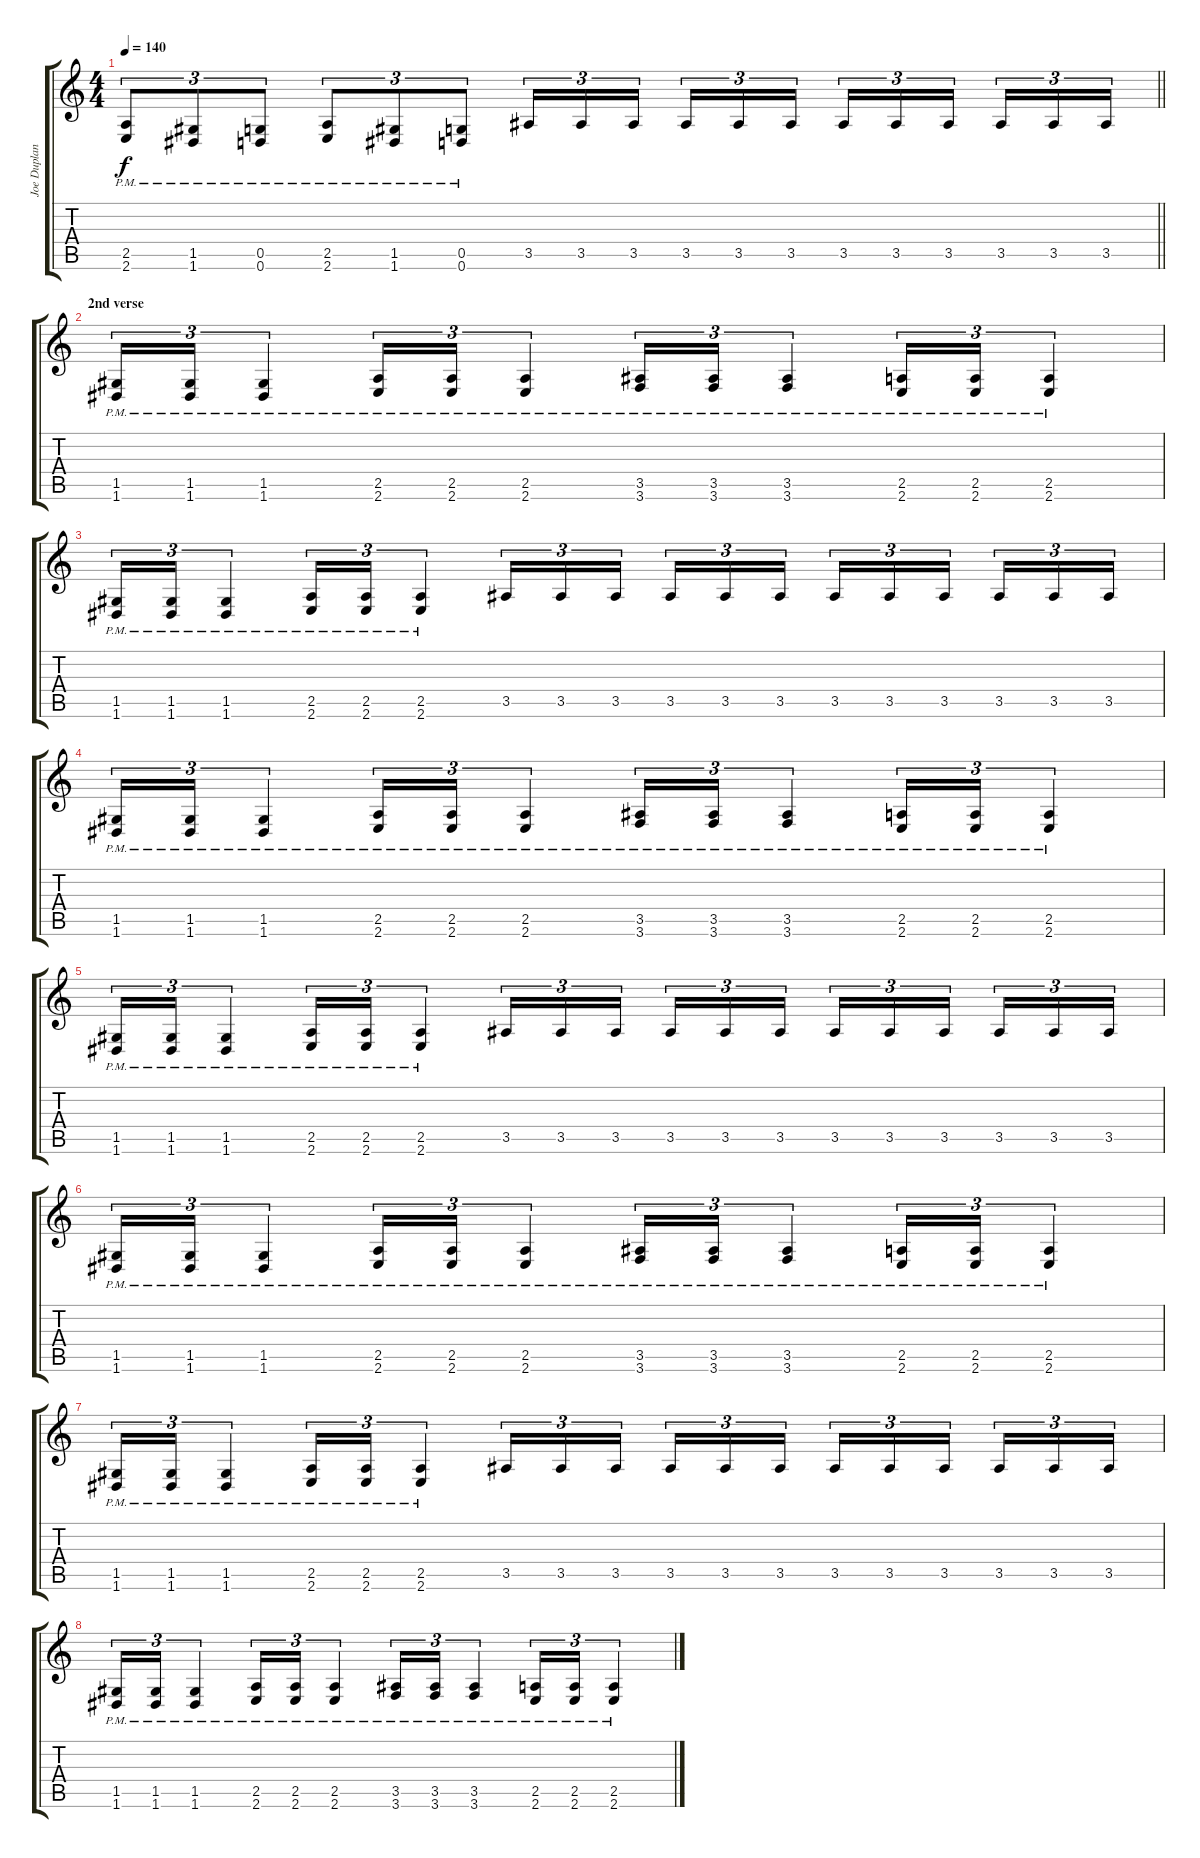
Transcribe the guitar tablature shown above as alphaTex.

\track ("Joe Duplantier" "Joe Duplan") {instrument overdrivenguitar}
\staff {score tabs}
\tuning (D4 A3 F3 C3 G2 D2) {hide}
\ts (4 4)
\tempo 140
\clef g2
\barLineRight lightlight
\ks c
(2.5 2.6{pm}).8{tu (3 2) dy f} (1.5 1.6{pm}).8{tu (3 2)} (0.5 0.6{pm}).8{tu (3 2)} (2.5 2.6{pm}).8{tu (3 2)} (1.5 1.6{pm}).8{tu (3 2)} (0.5 0.6{pm}).8{tu (3 2)} 3.5.16{tu (3 2)} 3.5.16{tu (3 2)} 3.5.16{tu (3 2) beam splitsecondary} 3.5.16{tu (3 2)} 3.5.16{tu (3 2)} 3.5.16{tu (3 2)} 3.5.16{tu (3 2)} 3.5.16{tu (3 2)} 3.5.16{tu (3 2) beam splitsecondary} 3.5.16{tu (3 2)} 3.5.16{tu (3 2)} 3.5.16{tu (3 2)} |
\section ("" "2nd verse")
(1.5 1.6{pm}).16{tu (3 2)} (1.5 1.6{pm}).16{tu (3 2)} (1.5 1.6{pm}).4{tu (3 2)} (2.5 2.6{pm}).16{tu (3 2)} (2.5 2.6{pm}).16{tu (3 2)} (2.5 2.6{pm}).4{tu (3 2)} (3.5 3.6{pm}).16{tu (3 2)} (3.5 3.6{pm}).16{tu (3 2)} (3.5 3.6{pm}).4{tu (3 2)} (2.5 2.6{pm}).16{tu (3 2)} (2.5 2.6{pm}).16{tu (3 2)} (2.5 2.6{pm}).4{tu (3 2)} |
(1.5 1.6{pm}).16{tu (3 2)} (1.5 1.6{pm}).16{tu (3 2)} (1.5 1.6{pm}).4{tu (3 2)} (2.5 2.6{pm}).16{tu (3 2)} (2.5 2.6{pm}).16{tu (3 2)} (2.5 2.6{pm}).4{tu (3 2)} 3.5.16{tu (3 2)} 3.5.16{tu (3 2)} 3.5.16{tu (3 2) beam splitsecondary} 3.5.16{tu (3 2)} 3.5.16{tu (3 2)} 3.5.16{tu (3 2)} 3.5.16{tu (3 2)} 3.5.16{tu (3 2)} 3.5.16{tu (3 2) beam splitsecondary} 3.5.16{tu (3 2)} 3.5.16{tu (3 2)} 3.5.16{tu (3 2)} |
(1.5 1.6{pm}).16{tu (3 2)} (1.5 1.6{pm}).16{tu (3 2)} (1.5 1.6{pm}).4{tu (3 2)} (2.5 2.6{pm}).16{tu (3 2)} (2.5 2.6{pm}).16{tu (3 2)} (2.5 2.6{pm}).4{tu (3 2)} (3.5 3.6{pm}).16{tu (3 2)} (3.5 3.6{pm}).16{tu (3 2)} (3.5 3.6{pm}).4{tu (3 2)} (2.5 2.6{pm}).16{tu (3 2)} (2.5 2.6{pm}).16{tu (3 2)} (2.5 2.6{pm}).4{tu (3 2)} |
(1.5 1.6{pm}).16{tu (3 2)} (1.5 1.6{pm}).16{tu (3 2)} (1.5 1.6{pm}).4{tu (3 2)} (2.5 2.6{pm}).16{tu (3 2)} (2.5 2.6{pm}).16{tu (3 2)} (2.5 2.6{pm}).4{tu (3 2)} 3.5.16{tu (3 2)} 3.5.16{tu (3 2)} 3.5.16{tu (3 2) beam splitsecondary} 3.5.16{tu (3 2)} 3.5.16{tu (3 2)} 3.5.16{tu (3 2)} 3.5.16{tu (3 2)} 3.5.16{tu (3 2)} 3.5.16{tu (3 2) beam splitsecondary} 3.5.16{tu (3 2)} 3.5.16{tu (3 2)} 3.5.16{tu (3 2)} |
(1.5 1.6{pm}).16{tu (3 2)} (1.5 1.6{pm}).16{tu (3 2)} (1.5 1.6{pm}).4{tu (3 2)} (2.5 2.6{pm}).16{tu (3 2)} (2.5 2.6{pm}).16{tu (3 2)} (2.5 2.6{pm}).4{tu (3 2)} (3.5 3.6{pm}).16{tu (3 2)} (3.5 3.6{pm}).16{tu (3 2)} (3.5 3.6{pm}).4{tu (3 2)} (2.5 2.6{pm}).16{tu (3 2)} (2.5 2.6{pm}).16{tu (3 2)} (2.5 2.6{pm}).4{tu (3 2)} |
(1.5 1.6{pm}).16{tu (3 2)} (1.5 1.6{pm}).16{tu (3 2)} (1.5 1.6{pm}).4{tu (3 2)} (2.5 2.6{pm}).16{tu (3 2)} (2.5 2.6{pm}).16{tu (3 2)} (2.5 2.6{pm}).4{tu (3 2)} 3.5.16{tu (3 2)} 3.5.16{tu (3 2)} 3.5.16{tu (3 2) beam splitsecondary} 3.5.16{tu (3 2)} 3.5.16{tu (3 2)} 3.5.16{tu (3 2)} 3.5.16{tu (3 2)} 3.5.16{tu (3 2)} 3.5.16{tu (3 2) beam splitsecondary} 3.5.16{tu (3 2)} 3.5.16{tu (3 2)} 3.5.16{tu (3 2)} |
(1.5 1.6{pm}).16{tu (3 2)} (1.5 1.6{pm}).16{tu (3 2)} (1.5 1.6{pm}).4{tu (3 2)} (2.5 2.6{pm}).16{tu (3 2)} (2.5 2.6{pm}).16{tu (3 2)} (2.5 2.6{pm}).4{tu (3 2)} (3.5 3.6{pm}).16{tu (3 2)} (3.5 3.6{pm}).16{tu (3 2)} (3.5 3.6{pm}).4{tu (3 2)} (2.5 2.6{pm}).16{tu (3 2)} (2.5 2.6{pm}).16{tu (3 2)} (2.5 2.6{pm}).4{tu (3 2)}
